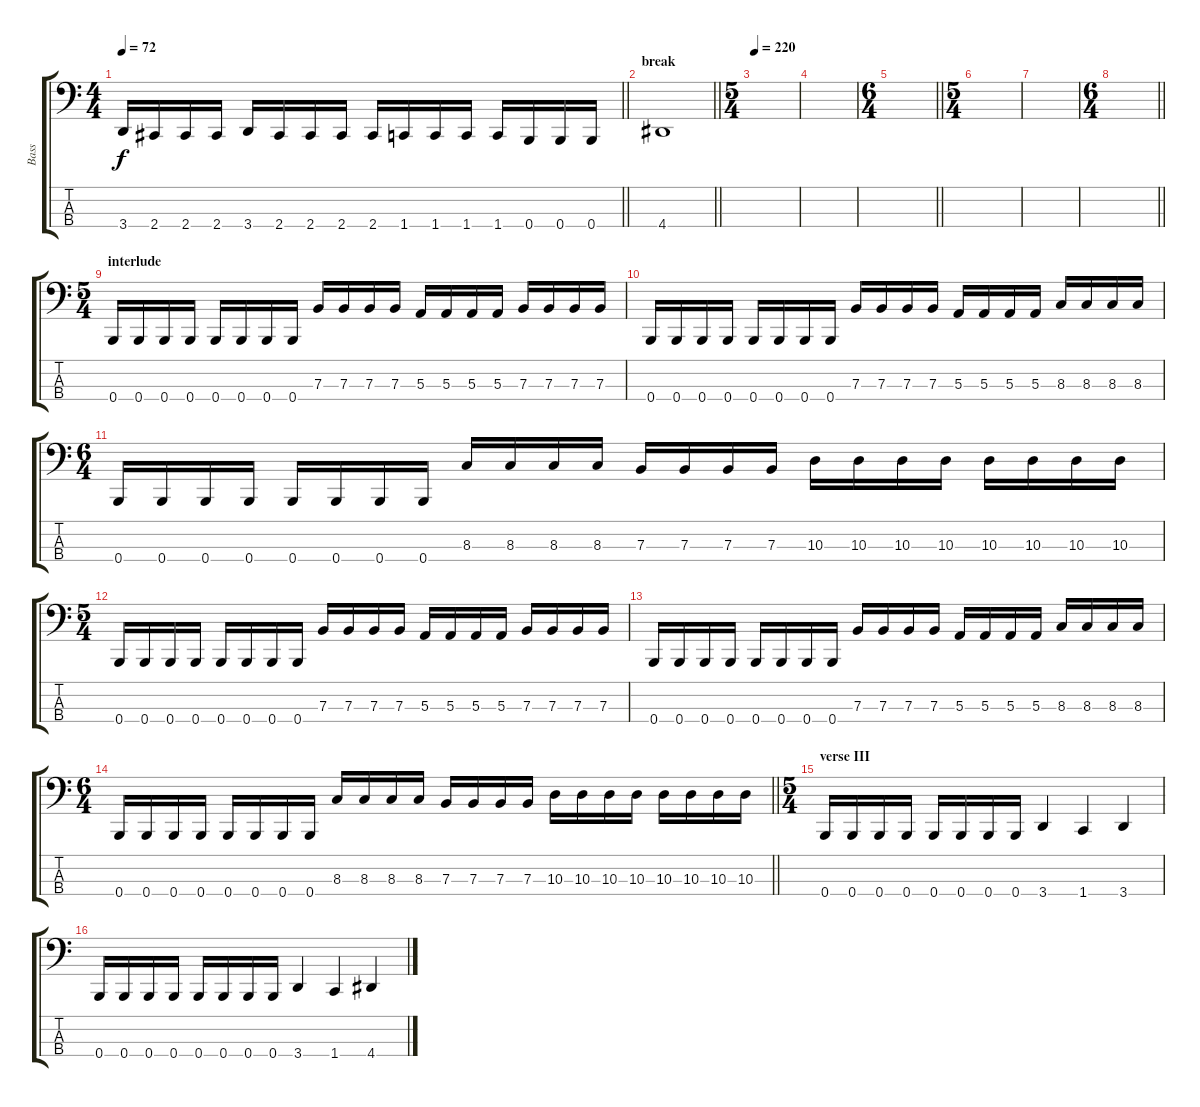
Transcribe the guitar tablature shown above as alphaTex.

\track ("Bass" "Bass") {instrument electricbassfinger}
\staff {score tabs}
\tuning (D2 A1 E1 B0) {hide}
\ts (4 4)
\tempo 72
\clef f4
\barLineRight lightlight
\ks c
3.4.16{dy f} 2.4.16 2.4.16 2.4.16 3.4.16 2.4.16 2.4.16 2.4.16 2.4.16 1.4.16 1.4.16 1.4.16 1.4.16 0.4.16 0.4.16 0.4.16 |
\section ("" "break")
\barLineRight lightlight
4.4.1 |
\ts (5 4)
\section ("" "")
\tempo 220
|
|
\ts (6 4)
\barLineRight lightlight
|
\ts (5 4)
|
|
\ts (6 4)
\barLineRight lightlight
|
\ts (5 4)
\section ("" "interlude")
0.4.16 0.4.16 0.4.16 0.4.16 0.4.16 0.4.16 0.4.16 0.4.16 7.3.16 7.3.16 7.3.16 7.3.16 5.3.16 5.3.16 5.3.16 5.3.16 7.3.16 7.3.16 7.3.16 7.3.16 |
0.4.16 0.4.16 0.4.16 0.4.16 0.4.16 0.4.16 0.4.16 0.4.16 7.3.16 7.3.16 7.3.16 7.3.16 5.3.16 5.3.16 5.3.16 5.3.16 8.3.16 8.3.16 8.3.16 8.3.16 |
\ts (6 4)
0.4.16 0.4.16 0.4.16 0.4.16 0.4.16 0.4.16 0.4.16 0.4.16 8.3.16 8.3.16 8.3.16 8.3.16 7.3.16 7.3.16 7.3.16 7.3.16 10.3.16 10.3.16 10.3.16 10.3.16 10.3.16 10.3.16 10.3.16 10.3.16 |
\ts (5 4)
0.4.16 0.4.16 0.4.16 0.4.16 0.4.16 0.4.16 0.4.16 0.4.16 7.3.16 7.3.16 7.3.16 7.3.16 5.3.16 5.3.16 5.3.16 5.3.16 7.3.16 7.3.16 7.3.16 7.3.16 |
0.4.16 0.4.16 0.4.16 0.4.16 0.4.16 0.4.16 0.4.16 0.4.16 7.3.16 7.3.16 7.3.16 7.3.16 5.3.16 5.3.16 5.3.16 5.3.16 8.3.16 8.3.16 8.3.16 8.3.16 |
\ts (6 4)
\barLineRight lightlight
0.4.16 0.4.16 0.4.16 0.4.16 0.4.16 0.4.16 0.4.16 0.4.16 8.3.16 8.3.16 8.3.16 8.3.16 7.3.16 7.3.16 7.3.16 7.3.16 10.3.16 10.3.16 10.3.16 10.3.16 10.3.16 10.3.16 10.3.16 10.3.16 |
\ts (5 4)
\section ("" "verse III")
0.4.16 0.4.16 0.4.16 0.4.16 0.4.16 0.4.16 0.4.16 0.4.16 3.4.4 1.4.4 3.4.4 |
0.4.16 0.4.16 0.4.16 0.4.16 0.4.16 0.4.16 0.4.16 0.4.16 3.4.4 1.4.4 4.4.4
